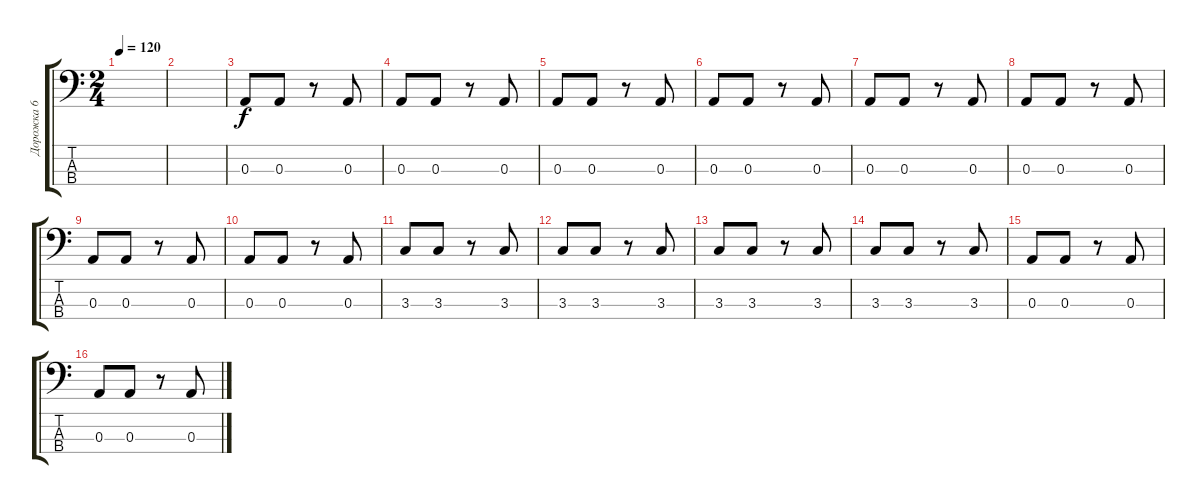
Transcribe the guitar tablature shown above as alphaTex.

\track ("Дорожка 6" "Дорожка 6") {instrument electricbassfinger}
\staff {score tabs}
\tuning (G2 D2 A1 D1) {hide}
\ts (2 4)
\tempo 120
\clef f4
\ks c
|
|
0.3.8 0.3.8 r.8 0.3.8 |
0.3.8 0.3.8 r.8 0.3.8 |
0.3.8 0.3.8 r.8 0.3.8 |
0.3.8 0.3.8 r.8 0.3.8 |
0.3.8 0.3.8 r.8 0.3.8 |
0.3.8 0.3.8 r.8 0.3.8 |
0.3.8 0.3.8 r.8 0.3.8 |
0.3.8 0.3.8 r.8 0.3.8 |
3.3.8 3.3.8 r.8 3.3.8 |
3.3.8 3.3.8 r.8 3.3.8 |
3.3.8 3.3.8 r.8 3.3.8 |
3.3.8 3.3.8 r.8 3.3.8 |
0.3.8 0.3.8 r.8 0.3.8 |
0.3.8 0.3.8 r.8 0.3.8
